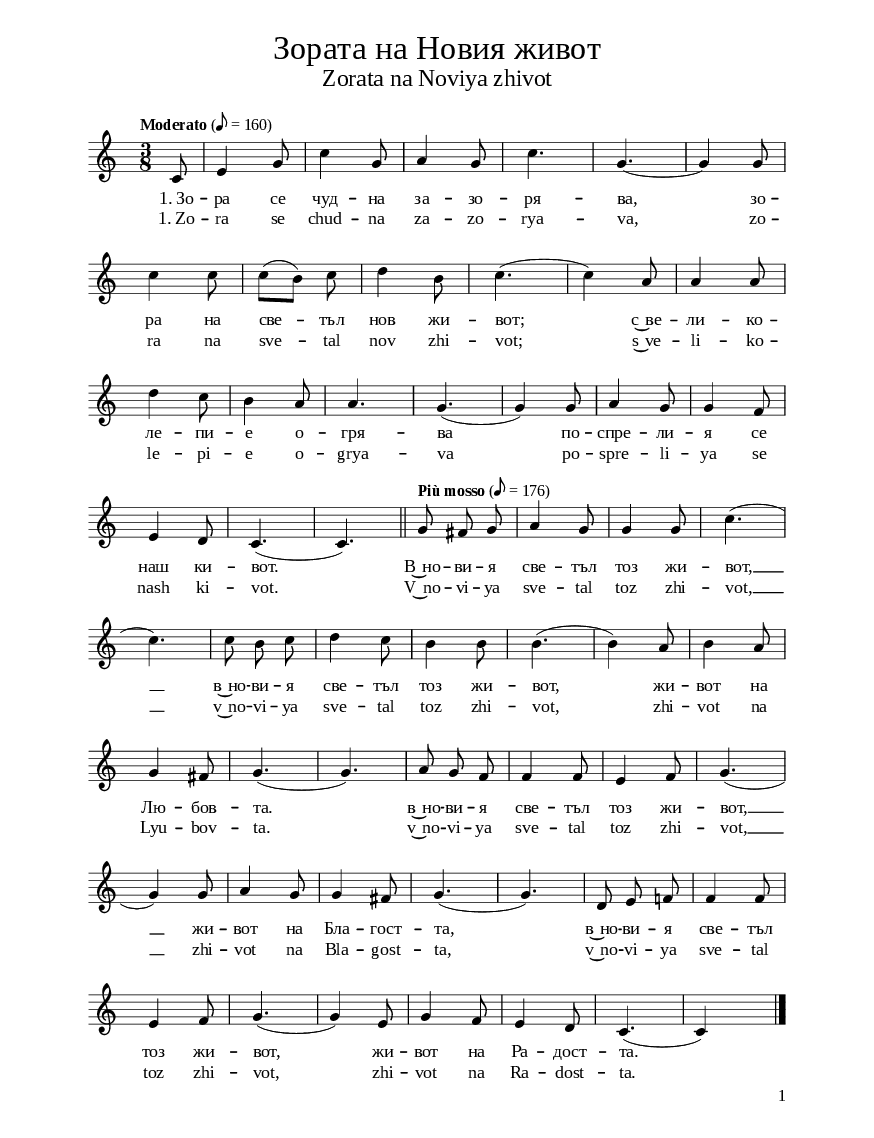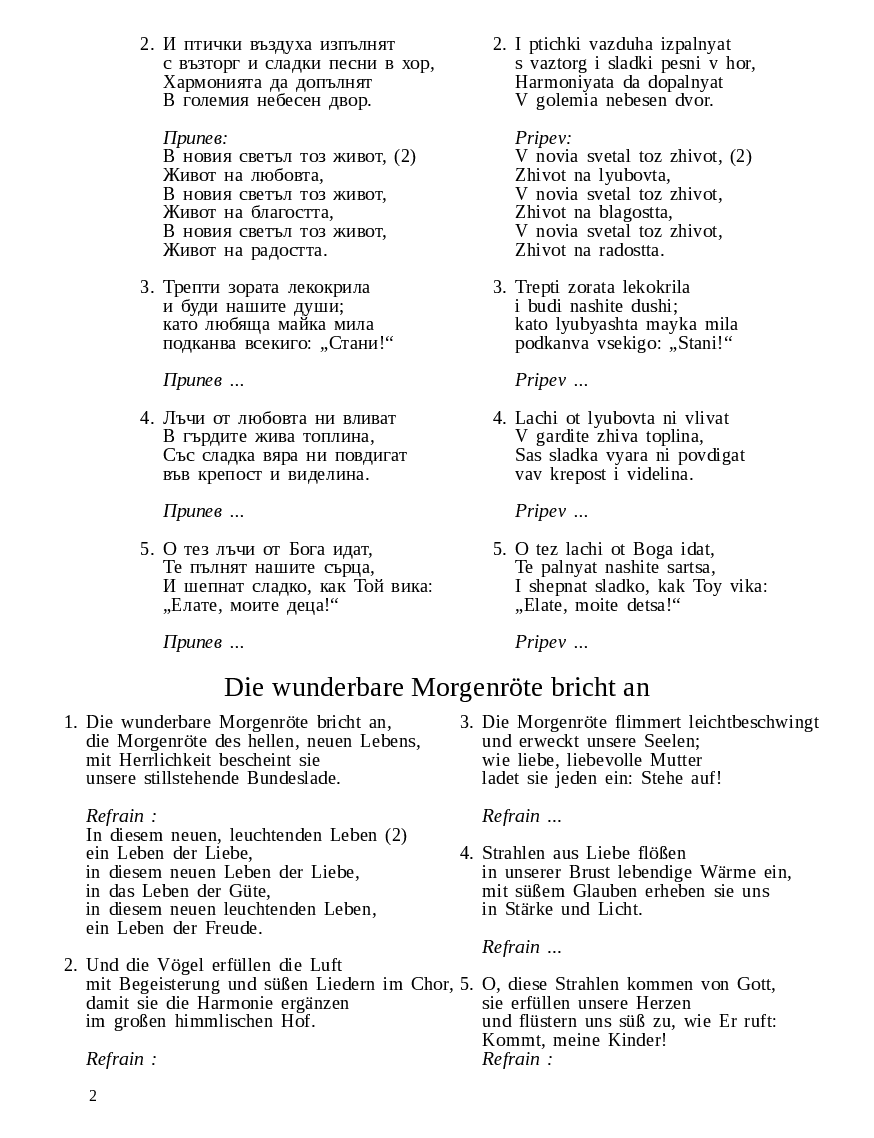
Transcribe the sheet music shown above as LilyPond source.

\version "2.24.0"

% include paper part and global functions
\include "include/globals.ily"

\bookpart {
  \label #'ref016
  \tocItem \markup "Зората на Новия живот – Zorata na Noviya zhivot"
  \include "include/bookpart-paper.ily"
  \score {
    \include "include/score-layout.ily"

    \new Voice \absolute  {
      \clef treble
      \key c \major
      \time 3/8
      \tempoFunc "Moderato" 8 "160"
      \partial 8
      \autoBeamOff
      c'8 |e'4 g'8|c''4 g'8 |a'4 g'8 |c''4.| g'4. ~ |  g'4 g'8 |\break
      c''4 c''8| \once \autoBeamOn c''8 ([  b'8  ])  \noBeam  c''8 |d''4 b'8  |c''4. ( | c''4 ) a'8| a'4 a'8| \break
      d''4  c''8| b'4 a'8| a'4. | g'4. ( |g'4 ) g'8 | a'4 g'8 | g'4 f'8 | \break
      e'4 d'8| c'4. ( | c'4. ) | \bar "||"
      \tempoFunc "Più mosso" 8 "176"
      g'8  fis'8 g'8 | a'4 g'8 | g'4 g'8 | c''4. (| \break
      c''4. ) | c''8 b'8 c''8| d''4 c''8 | b'4  b'8 | b'4.  (| b'4 )  a'8| b'4 a'8 | \break
      g'4 fis'8 | g'4. (| g'4. ) | a'8 g'8 f'8 | f'4 f'8 | e'4 f'8 | g'4. (| \break
      g'4 ) g'8 | a'4 g'8 | g'4 fis'8 | g'4. (| g'4. )| d'8 e'8 f'!8| f'4 f'8 | \break
      e'4 f'8 | g'4. (|g'4 ) e'8 | g'4 f'8 | e'4 d'8 | c'4. ( | c' 4 ) s8 | \bar "|."
    }

    \addlyrics {
      "1. Зо" -- ра се чуд -- на за -- зо -- ря -- ва, зо --
      ра на све -- тъл нов жи -- вот; с~ве -- ли -- ко --
      ле -- пи -- е о -- гря -- ва по -- спре -- ли -- я се
      наш ки -- вот. В~но -- ви -- я све -- тъл тоз жи -- вот, __
      в~но -- ви -- я све -- тъл тоз жи -- вот, жи -- вот на
      Лю -- бов -- та.  в~но -- ви -- я све -- тъл тоз жи -- вот, __
      жи -- вот на Бла -- гост -- та, в~но -- ви -- я све -- тъл
      тоз жи -- вот, жи -- вот на Ра -- дост -- та.
    }

    \addlyrics {
      "1. Zo" -- ra se chud -- na za -- zo -- rya -- va, zo --
      ra na sve -- tal nov zhi -- vot; s~ve -- li -- ko --
      le -- pi -- e o -- grya -- va po -- spre -- li -- ya se
      nash ki -- vot. V~no -- vi -- ya sve -- tal toz zhi -- vot, __
      v~no -- vi -- ya sve -- tal toz zhi -- vot, zhi -- vot na
      Lyu -- bov -- ta.  v~no -- vi -- ya sve -- tal toz zhi -- vot, __
      zhi -- vot na Bla -- gost -- ta, v~no -- vi -- ya sve -- tal
      toz zhi -- vot, zhi -- vot na Ra -- dost -- ta.
    }

    \header {
      title = \titleFunc "Зората на Новия живот" "Zorata na Noviya zhivot"
    }

    \midi{}
  } % score

  \pageBreak

  \markup \fontsize #+1.7 {
    \hspace #5
    \override #'(baseline-skip . 1.8)
    \column {
      \line { 2. И птички въздуха изпълнят }
      \line {   "   " с възторг и сладки песни в хор, }
      \line {   "   " Хармонията да допълнят }
      \line {   "   " В големия небесен двор.}

      \line { " " }
      \line { "   " \italic {Припев: } }
      \line {  "   " В новия светъл тоз живот, (2) }
      \line { "   " Живот на любовта, }
      \line {  "   " В новия светъл тоз живот,}
      \line { "   " Живот на благостта, }
      \line { "   "  В новия светъл тоз живот,}
      \line {  "   " Живот на радостта.}
      \line { " " }

      \line { 3. Трепти зората лекокрила  }
      \line {   "   " и буди нашите души; }
      \line {   "   " като любяща майка мила}
      \line {   "   " подканва всекиго: „Стани!“}

      \line { " " }
      \line { "   " \italic {Припев ...} }
      \line { " " }

      \line { 4. Лъчи от любовта ни вливат }
      \line {   "   " В гърдите жива топлина, }
      \line {   "   " Със сладка вяра ни повдигат }
      \line {   "   " във крепост и виделина. }

      \line { " " }
      \line { "   " \italic {Припев ...} }
      \line { " " }

      \line { 5.  О тез лъчи от Бога идат, }
      \line {   "   " Те пълнят нашите сърца, }
      \line {   "   " И шепнат сладко, как Той вика: }
      \line {   "   " „Елате, моите деца!“ }
      \line { " " }
      \line { "   " \italic {Припев ...} }
      \line { " " }
    }

    \hspace #5
    \override #'(baseline-skip . 1.8)
    \column {
      \line { 2. I ptichki vazduha izpalnyat }
      \line {   "   " s vaztorg i sladki pesni v hor, }
      \line {   "   " Harmoniyata da dopalnyat }
      \line {   "   " V golemia nebesen dvor.}

      \line { " " }
      \line { "   " \italic {Pripev: } }
      \line {  "   " V novia svetal toz zhivot, (2) }

      \line { "   " Zhivot na lyubovta, }
      \line {  "   " V novia svetal toz zhivot,}
      \line { "   " Zhivot na blagostta, }
      \line { "   "  V novia svetal toz zhivot,}
      \line {  "   " Zhivot na radostta.}
      \line { " " }

      \line { 3. Trepti zorata lekokrila  }
      \line {   "   " i budi nashite dushi; }
      \line {   "   " kato lyubyashta mayka mila}
      \line {   "   " podkanva vsekigo: „Stani!“}

      \line { " " }
      \line { "   " \italic {Pripev ...} }
      \line { " " }

      \line { 4. Lachi ot lyubovta ni vlivat }
      \line {   "   " V gardite zhiva toplina, }
      \line {   "   " Sas sladka vyara ni povdigat }
      \line {   "   " vav krepost i videlina. }

      \line { " " }
      \line { "   " \italic {Pripev ...} }
      \line { " " }

      \line { 5.  O tez lachi ot Boga idat, }
      \line {   "   " Te palnyat nashite sartsa, }
      \line {   "   " I shepnat sladko, kak Toy vika: }
      \line {   "   " „Elate, moite detsa!“ }
      \line { " " }
      \line { "   " \italic {Pripev ...} }
      \line { " " }
    } %column
  } % markup

  \markup \empty-one

  % include foreign translation(s) of the song
  \version "2.24.0"

\markup \fill-line { \fontsize #deTitleFontSize "Die wunderbare Morgenröte bricht an" }
\markup \null
\markup \fontsize #+1.7 {

  \hspace #-3
  \vspace #0.5
  \override #'(baseline-skip . 1.8)

  \column {
    \line { 1. Die wunderbare Morgenröte bricht an, }
    \line {   "   " die Morgenröte des hellen, neuen Lebens, }
    \line {   "   " mit Herrlichkeit bescheint sie}
    \line {   "   " unsere stillstehende Bundeslade.}
    \line { " " }
      \line { "   " \italic { Refrain :}  }
    \line {    "   "In diesem neuen, leuchtenden Leben (2) }
    \line {   "   "ein Leben der Liebe, }
    \line {   "   " in diesem neuen Leben der Liebe, }
    \line {   "   " in das Leben der Güte, }
    \line {   "   "in diesem neuen leuchtenden Leben, }
    \line {   "   "ein Leben der Freude.}

      \line { " " }
      \line { 2. Und die Vögel erfüllen die Luft }
      \line {   "   "mit Begeisterung und süßen Liedern im Chor, }
      \line {   "   " damit sie die Harmonie ergänzen }
      \line {   "   " im großen himmlischen Hof. }
      \line { " " }

      \line { "   " \italic { Refrain :}  }
   
    }
     \override #'(baseline-skip . 1.8)

    \column {
      
      \line { 3. Die Morgenröte flimmert leichtbeschwingt }
      \line {   "   " und erweckt unsere Seelen; }
      \line {   "   " wie liebe, liebevolle Mutter }
      \line {   "   " ladet sie jeden ein: Stehe auf! }

      \line { " " }
      \line { "   " \italic { Refrain } ... }
       \line { " " }
      
      \line { 4. Strahlen aus Liebe flößen }
      \line {   "   " in unserer Brust lebendige Wärme ein, }
      \line {   "   " mit süßem Glauben erheben sie uns }
      \line {   "   " in Stärke und Licht.}

      \line { " " }
      \line { "   " \italic { Refrain } ... }

      \line { " " }
      \line { 5. O, diese Strahlen kommen von Gott, }
      \line {   "   " sie erfüllen unsere Herzen }
      \line {   "   " und flüstern uns süß zu, wie Er ruft: }
      \line {   "   " Kommt, meine Kinder!}
       \line { "   " \italic { Refrain :}  }

    }
}


} % bookpart
